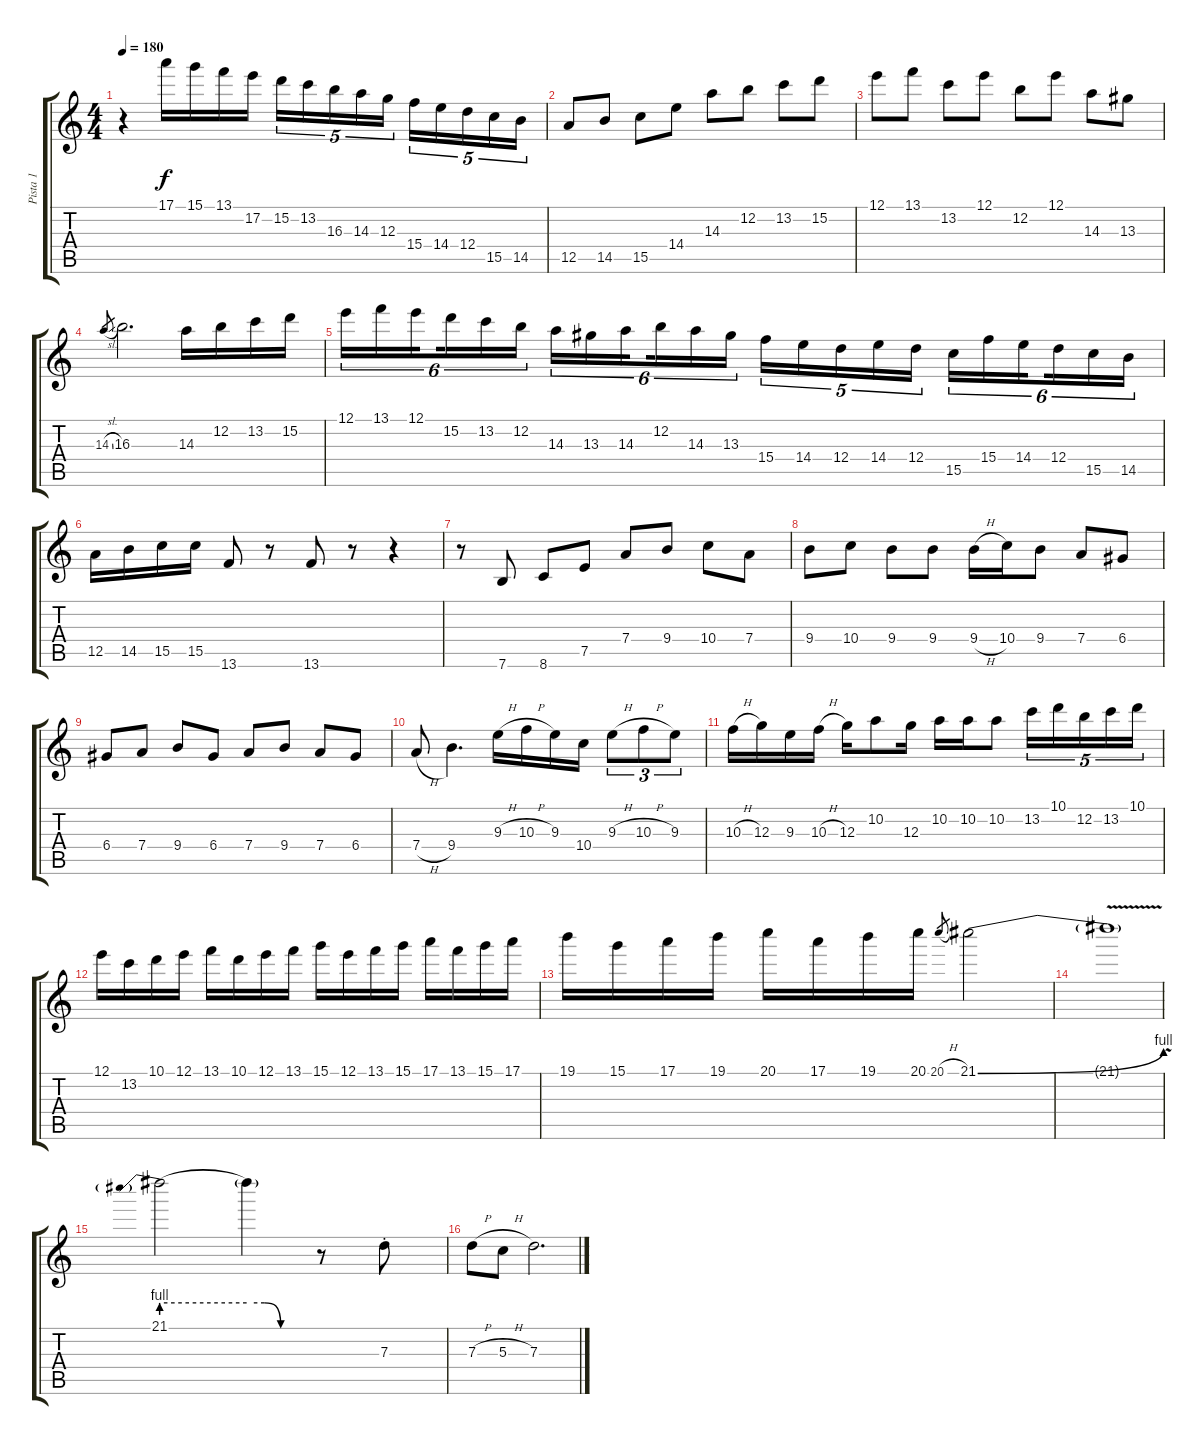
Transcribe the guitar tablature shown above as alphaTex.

\track ("Pista 1" "Pista 1") {instrument overdrivenguitar}
\staff {score tabs}
\tuning (E4 B3 G3 D3 A2 E2) {hide}
\ts (4 4)
\tempo 180
\clef g2
\ks c
r.4{dy f} 17.1.16 15.1.16 13.1.16 17.2.16 15.2.16{tu (5 4)} 13.2.16{tu (5 4)} 16.3.16{tu (5 4)} 14.3.16{tu (5 4)} 12.3.16{tu (5 4)} 15.4.16{tu (5 4)} 14.4.16{tu (5 4)} 12.4.16{tu (5 4)} 15.5.16{tu (5 4)} 14.5.16{tu (5 4)} |
12.5.8 14.5.8 15.5.8 14.4.8 14.3.8 12.2.8 13.2.8 15.2.8 |
12.1.8 13.1.8 13.2.8 12.1.8 12.2.8 12.1.8 14.3.8 13.3.8 |
14.3{sl}.8{gr} 16.3.2{d} 14.3.16 12.2.16 13.2.16 15.2.16 |
12.1.16{tu (6 4)} 13.1.16{tu (6 4)} 12.1.16{tu (6 4) beam splitsecondary} 15.2.16{tu (6 4)} 13.2.16{tu (6 4)} 12.2.16{tu (6 4)} 14.3.16{tu (6 4)} 13.3.16{tu (6 4)} 14.3.16{tu (6 4) beam splitsecondary} 12.2.16{tu (6 4)} 14.3.16{tu (6 4)} 13.3.16{tu (6 4)} 15.4.16{tu (5 4)} 14.4.16{tu (5 4)} 12.4.16{tu (5 4)} 14.4.16{tu (5 4)} 12.4.16{tu (5 4)} 15.5.16{tu (6 4)} 15.4.16{tu (6 4)} 14.4.16{tu (6 4) beam splitsecondary} 12.4.16{tu (6 4)} 15.5.16{tu (6 4)} 14.5.16{tu (6 4)} |
12.5.16 14.5.16 15.5.16 15.5.16 13.6.8 r.8 13.6.8 r.8 r.4 |
r.8 7.6.8 8.6.8 7.5.8 7.4.8 9.4.8 10.4.8 7.4.8 |
9.4.8 10.4.8 9.4.8 9.4.8 9.4{h}.16 10.4.16 9.4.8 7.4.8 6.4.8 |
6.4.8 7.4.8 9.4.8 6.4.8 7.4.8 9.4.8 7.4.8 6.4.8 |
7.4{h}.8 9.4.4{d} 9.3{h}.16 10.3{h}.16 9.3.16 10.4.16 9.3{h}.8{tu (3 2)} 10.3{h}.8{tu (3 2)} 9.3.8{tu (3 2)} |
10.3{h}.16 12.3.16 9.3.16 10.3{h}.16 12.3.16 10.2.8 12.3.16 10.2.16 10.2.16 10.2.8 13.2.16{tu (5 4)} 10.1.16{tu (5 4)} 12.2.16{tu (5 4)} 13.2.16{tu (5 4)} 10.1.16{tu (5 4)} |
12.1.16 13.2.16 10.1.16 12.1.16 13.1.16 10.1.16 12.1.16 13.1.16 15.1.16 12.1.16 13.1.16 15.1.16 17.1.16 13.1.16 15.1.16 17.1.16 |
19.1.16 15.1.16 17.1.16 19.1.16 20.1.16 17.1.16 19.1.16 20.1.16 20.1{h}.8{gr} 21.1{be (bend 0 0 60 4)}.2 |
21.1{v t}.1 |
21.1{be (prebend 0 4 60 4)}.2 21.1{be (custom 0 4 15 4 30 0 60 0) t}.4 r.8 7.3{st}.8 |
7.3{h}.8 5.3{h}.8 7.3.2{d}
